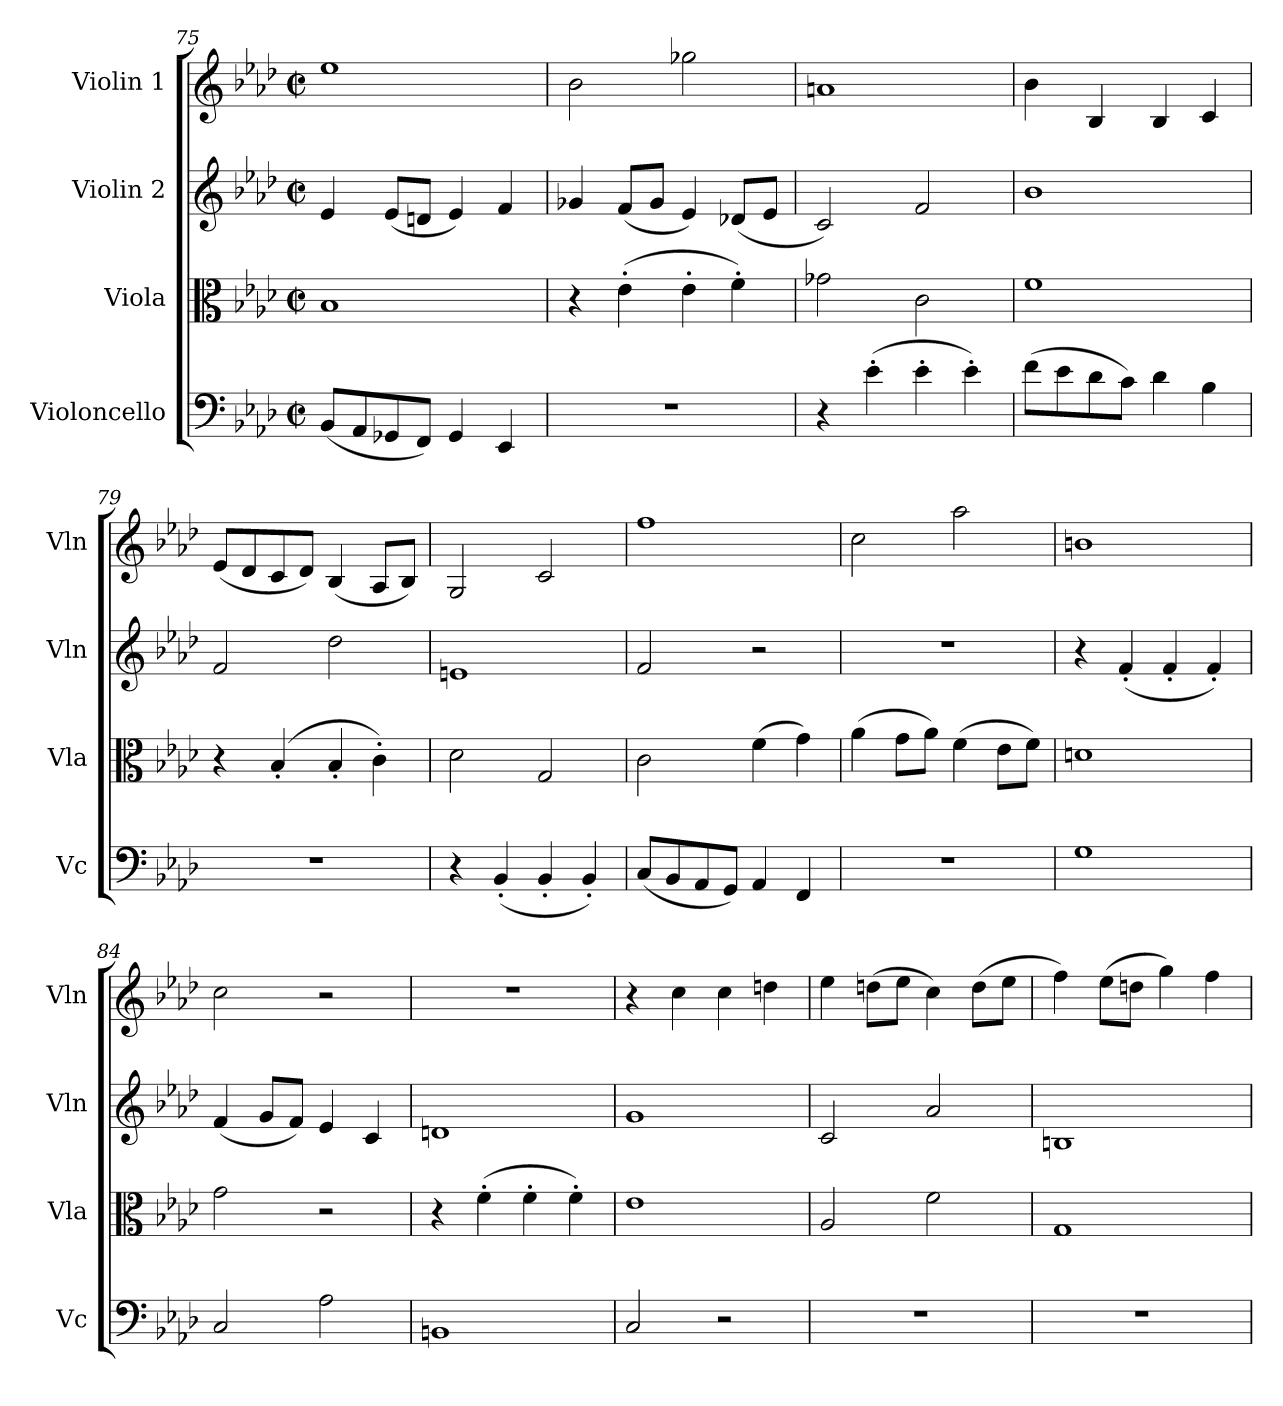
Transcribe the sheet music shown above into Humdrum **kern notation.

**kern	**kern	**kern	**kern
*part4	*part3	*part2	*part1
*staff4	*staff3	*staff2	*staff1
*I"Violoncello	*I"Viola	*I"Violin 2	*I"Violin 1
*I'Vc	*I'Vla	*I'Vln	*I'Vln
*clefF4	*clefC3	*clefG2	*clefG2
*k[b-e-a-d-]	*k[b-e-a-d-]	*k[b-e-a-d-]	*k[b-e-a-d-]
*M2/2	*M2/2	*M2/2	*M2/2
*met(c|)	*met(c|)	*met(c|)	*met(c|)
=75	=75	=75	=75
(8BB-/L	1B-	4e-/	1ee-
8AA-/	.	.	.
8GG-X/	.	(8e-/L	.
8FF/J)	.	8dn/J	.
4GG-/	.	4e-/)	.
4EE-/	.	4f/	.
=76	=76	=76	=76
1r	4r	4g-X/	2b-\
.	(4e-'\	(8f/L	.
.	.	8g-/J	.
.	4e-'\	4e-/)	2gg-X\
.	4f'\)	(8d-X/L	.
.	.	8e-/J	.
=77	=77	=77	=77
4r	2g-X\	2c/)	1an
(4e-'\	.	.	.
4e-'\	2c\	2f/	.
4e-'\)	.	.	.
=78	=78	=78	=78
(8f\L	1f	1b-	4b-\
8e-\	.	.	.
8d-\	.	.	4B-/
8c\J)	.	.	.
4d-\	.	.	4B-/
4B-\	.	.	4c/
!!LO:LB:g=z
=79	=79	=79	=79
1r	4r	2f/	(8e-/L
.	.	.	8d-/
.	(4B-'/	.	8c/
.	.	.	8d-/J)
.	4B-'/	2dd-\	(4B-/
.	4c'\)	.	8A-/L
.	.	.	8B-/J)
!!LO:PB:g=z
=80	=80	=80	=80
4r	2d-\	1en	2G/
(4BB-'/	.	.	.
4BB-'/	2G/	.	2c/
4BB-'/)	.	.	.
=81	=81	=81	=81
(8C/L	2c\	2f/	1ff
8BB-/	.	.	.
8AA-/	.	.	.
8GG/J)	.	.	.
4AA-/	(4f\	2r	.
4FF/	4g\)	.	.
=82	=82	=82	=82
1r	(4a-\	1r	2cc\
.	8g\L	.	.
.	8a-\J)	.	.
.	(4f\	.	2aa-\
.	8e-\L	.	.
.	8f\J)	.	.
=83	=83	=83	=83
1G	1dn	4r	1bn
.	.	(4f'/	.
.	.	4f'/	.
.	.	4f'/)	.
=84	=84	=84	=84
2C/	2g\	(4f/	2cc\
.	.	8g/L	.
.	.	8f/J)	.
2A-\	2r	4e-/	2r
.	.	4c/	.
=85	=85	=85	=85
1BBn	4r	1dn	1r
.	(4f'\	.	.
.	4f'\	.	.
.	4f'\)	.	.
=86	=86	=86	=86
2C/	1e-	1g	4r
.	.	.	4cc\
2r	.	.	4cc\
.	.	.	4ddn\
!!LO:LB:g=z
=87	=87	=87	=87
1r	2A-/	2c/	4ee-\
.	.	.	(8ddn\L
.	.	.	8ee-\J
.	2f\	2a-/	4cc\)
.	.	.	(8dd\L
.	.	.	8ee-\J
=88	=88	=88	=88
1r	1G	1Bn	4ff\)
.	.	.	(8ee-\L
.	.	.	8ddn\J
.	.	.	4gg\)
.	.	.	4ff\
=	=	=	=
*-	*-	*-	*-
